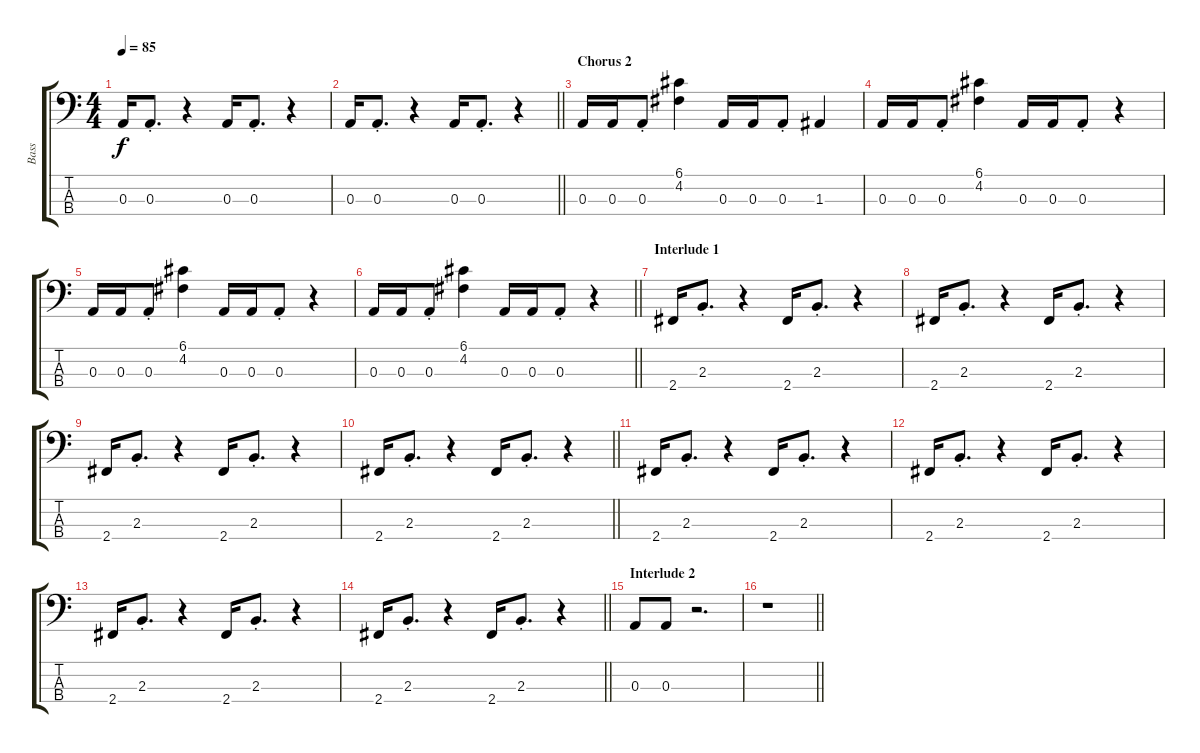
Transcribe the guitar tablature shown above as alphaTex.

\track ("Bass" "Bass") {instrument electricbasspick}
\staff {score tabs}
\tuning (G2 D2 A1 E1) {hide}
\ts (4 4)
\tempo 85
\clef f4
\ks c
0.3.16{dy f} 0.3{st}.8{d} r.4 0.3.16 0.3{st}.8{d} r.4 |
\barLineRight lightlight
0.3.16 0.3{st}.8{d} r.4 0.3.16 0.3{st}.8{d} r.4 |
\section ("" "Chorus 2")
0.3.16 0.3.16 0.3{st}.8 (6.1 4.2).4 0.3.16 0.3.16 0.3{st}.8 1.3.4 |
0.3.16 0.3.16 0.3{st}.8 (6.1 4.2).4 0.3.16 0.3.16 0.3{st}.8 r.4 |
0.3.16 0.3.16 0.3{st}.8 (6.1 4.2).4 0.3.16 0.3.16 0.3{st}.8 r.4 |
\barLineRight lightlight
0.3.16 0.3.16 0.3{st}.8 (6.1 4.2).4 0.3.16 0.3.16 0.3{st}.8 r.4 |
\section ("" "Interlude 1")
2.4.16 2.3{st}.8{d} r.4 2.4.16 2.3{st}.8{d} r.4 |
2.4.16 2.3{st}.8{d} r.4 2.4.16 2.3{st}.8{d} r.4 |
2.4.16 2.3{st}.8{d} r.4 2.4.16 2.3{st}.8{d} r.4 |
\barLineRight lightlight
2.4.16 2.3{st}.8{d} r.4 2.4.16 2.3{st}.8{d} r.4 |
2.4.16 2.3{st}.8{d} r.4 2.4.16 2.3{st}.8{d} r.4 |
2.4.16 2.3{st}.8{d} r.4 2.4.16 2.3{st}.8{d} r.4 |
2.4.16 2.3{st}.8{d} r.4 2.4.16 2.3{st}.8{d} r.4 |
\barLineRight lightlight
2.4.16 2.3{st}.8{d} r.4 2.4.16 2.3{st}.8{d} r.4 |
\section ("" "Interlude 2")
0.3.8 0.3.8 r.2{d} |
\barLineRight lightlight
r.1
